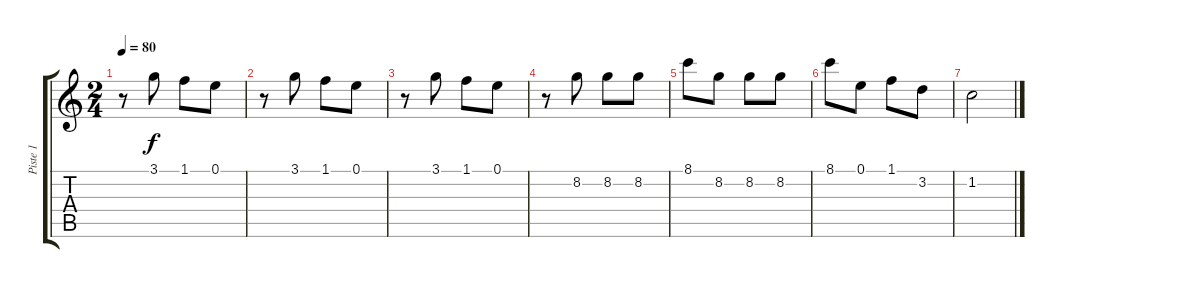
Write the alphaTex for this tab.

\track ("Piste 1" "Piste 1") {instrument acousticguitarnylon}
\staff {score tabs}
\tuning (E4 B3 G3 D3 A2 E2) {hide}
\ts (2 4)
\tempo 80
\clef g2
\ks c
r.8{dy f} 3.1.8 1.1.8 0.1.8 |
r.8 3.1.8 1.1.8 0.1.8 |
r.8 3.1.8 1.1.8 0.1.8 |
r.8 8.2.8 8.2.8 8.2.8 |
8.1.8 8.2.8 8.2.8 8.2.8 |
8.1.8 0.1.8 1.1.8 3.2.8 |
1.2.2
